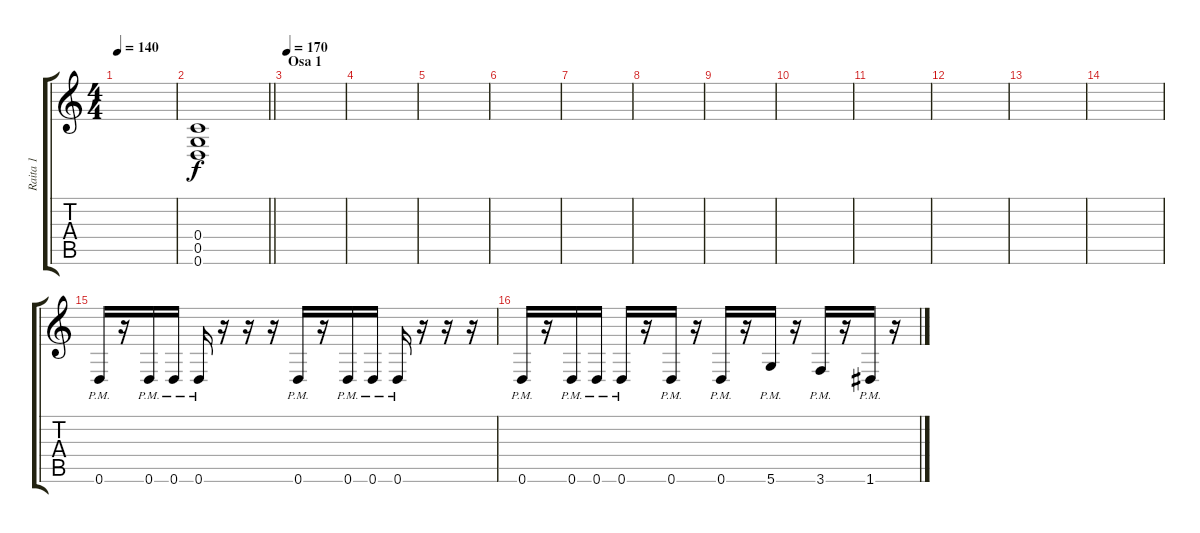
\track ("Raita 1" "Raita 1") {instrument distortionguitar}
\staff {score tabs}
\tuning (D4 A3 F3 C3 G2 D2) {hide}
\ts (4 4)
\tempo 140
\clef g2
\ks c
|
\barLineRight lightlight
(0.4 0.5 0.6).1 |
\section ("" "Osa 1")
\tempo 170
|
|
|
|
|
|
|
|
|
|
|
|
0.6{pm}.16{instrument distortionguitar} r.16 0.6{pm}.16 0.6{pm}.16 0.6{pm}.16 r.16 r.16 r.16 0.6{pm}.16 r.16 0.6{pm}.16 0.6{pm}.16 0.6{pm}.16 r.16 r.16 r.16 |
0.6{pm}.16 r.16 0.6{pm}.16 0.6{pm}.16 0.6{pm}.16 r.16 0.6{pm}.16 r.16 0.6{pm}.16 r.16 5.6{pm}.16 r.16 3.6{pm}.16 r.16 1.6{pm}.16 r.16
